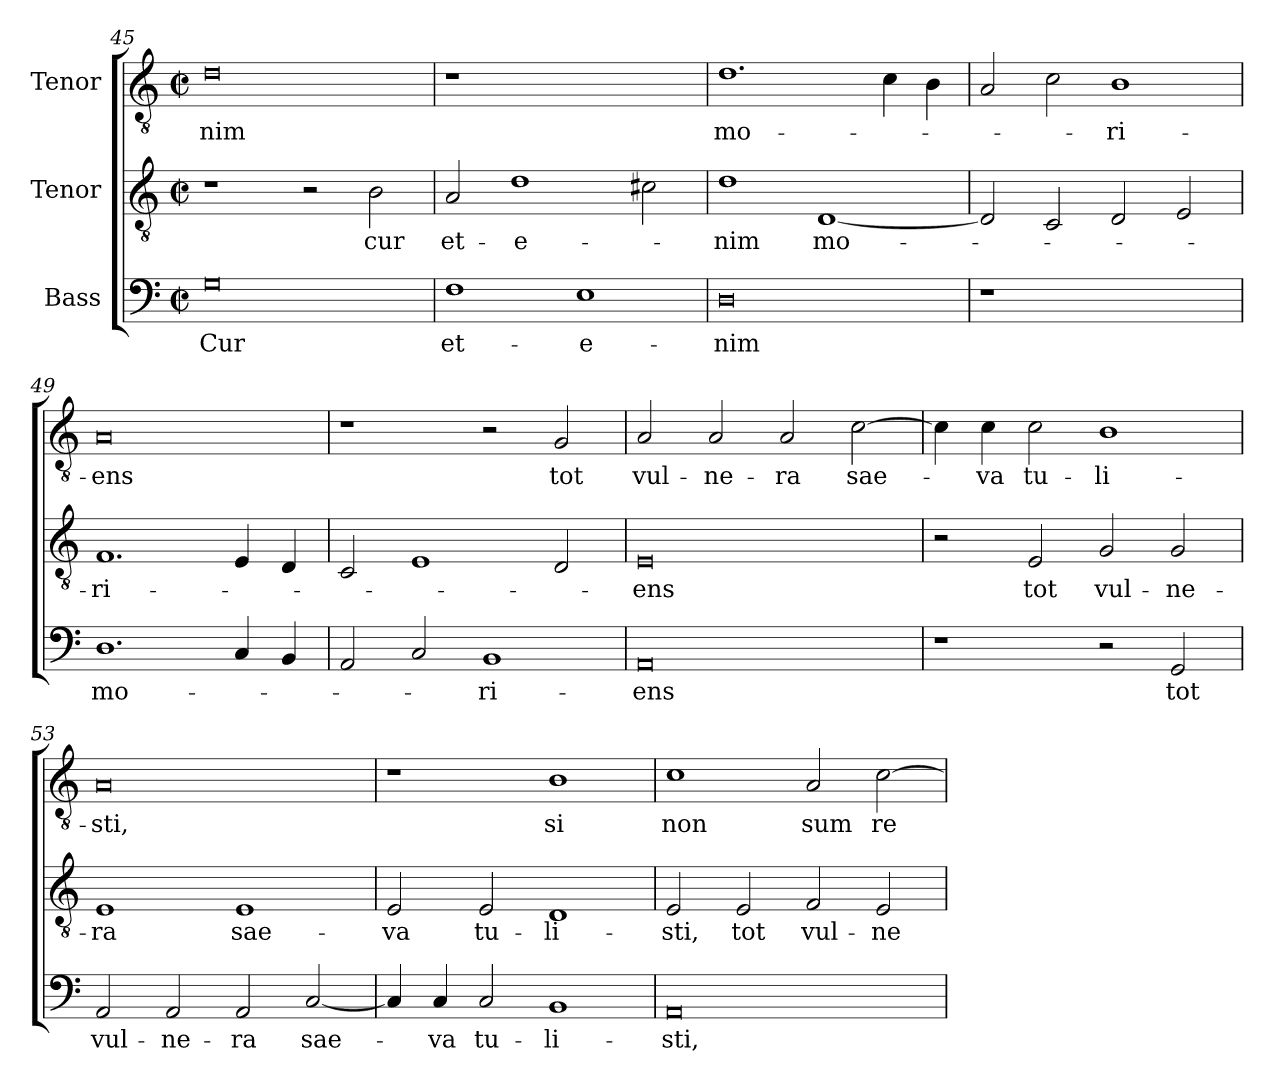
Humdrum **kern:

**kern	**text	**kern	**text	**kern	**text
*part3	*part3	*part2	*part2	*part1	*part1
*staff3	*staff3	*staff2	*staff2	*staff1	*staff1
*I"Bass	*	*I"Tenor	*	*I"Tenor	*
*clefF4	*	*clefGv2	*	*clefGv2	*
*	*	*ITrd7c12	*	*ITrd7c12	*
*k[]	*	*k[]	*	*k[]	*
*C:	*	*C:	*	*C:	*
*M2/2	*	*M2/2	*	*M2/2	*
*met(c|)	*	*met(c|)	*	*met(c|)	*
=45	=45	=45	=45	=45	=45
!	!LO:LY:b:color=#000000	!	!	!	!
!	!	!	!	!	!LO:LY:b:color=#000000
0Gi	Cur	1r	.	0Di	-nim
.	.	2r	.	.	.
!	!	!	!LO:LY:b:color=#000000	!	!
.	.	2BBi\	cur	.	.
=46	=46	=46	=46	=46	=46
!	!LO:LY:b:color=#000000	!	!	!	!
!	!	!	!LO:LY:b:color=#000000	!LO:N:vis=1	!
1Fi	et-	2AAi/	et-	1r	.
!	!	!	!LO:LY:b:color=#000000	!	!
.	.	1Di	-e-	.	.
!	!LO:LY:b:color=#000000	!	!	!	!
1Ei	-e-	.	.	1ryy	.
.	.	2C#Xi\	.	.	.
=47	=47	=47	=47	=47	=47
!	!LO:LY:b:color=#000000	!	!	!	!
!	!	!	!LO:LY:b:color=#000000	!	!
!	!	!	!	!	!LO:LY:b:color=#000000
0Di	-nim	1Di	-nim	1.Di	mo-
!	!	!	!LO:LY:b:color=#000000	!	!
.	.	[<1DDi	mo-	.	.
.	.	.	.	4Ci\	.
.	.	.	.	4BBi\	.
=48	=48	=48	=48	=48	=48
!LO:N:vis=1	!	!	!	!	!
1r	.	2DDi/]	.	2AAi/	.
.	.	2CCi/	.	2Ci\	.
!	!	!	!	!	!LO:LY:b:color=#000000
1ryy	.	2DDi/	.	1BBi	-ri-
.	.	2EEi/	.	.	.
=49	=49	=49	=49	=49	=49
!	!LO:LY:b:color=#000000	!	!	!	!
!	!	!	!LO:LY:b:color=#000000	!	!
!	!	!	!	!	!LO:LY:b:color=#000000
1.Di	mo-	1.FFi	-ri-	0AAi	-ens
4Ci/	.	4EEi/	.	.	.
4BBi/	.	4DDi/	.	.	.
!!LO:PB:g=z
=50	=50	=50	=50	=50	=50
2AAi/	.	2CCi/	.	1r	.
2Ci/	.	1EEi	.	.	.
!	!LO:LY:b:color=#000000	!	!	!	!
1BBi	-ri-	.	.	2r	.
!	!	!	!	!	!LO:LY:b:color=#000000
.	.	2DDi/	.	2GGi/	tot
=51	=51	=51	=51	=51	=51
!	!LO:LY:b:color=#000000	!	!	!	!
!	!	!	!LO:LY:b:color=#000000	!	!
!	!	!	!	!	!LO:LY:b:color=#000000
0AAi	-ens	0EEi	-ens	2AAi/	vul-
!	!	!	!	!	!LO:LY:b:color=#000000
.	.	.	.	2AAi/	-ne-
!	!	!	!	!	!LO:LY:b:color=#000000
.	.	.	.	2AAi/	-ra
!	!	!	!	!	!LO:LY:b:color=#000000
.	.	.	.	[>2Ci\	sae-
=52	=52	=52	=52	=52	=52
1r	.	2r	.	4Ci\]	.
!	!	!	!	!	!LO:LY:b:color=#000000
.	.	.	.	4Ci\	-va
!	!	!	!LO:LY:b:color=#000000	!	!
!	!	!	!	!	!LO:LY:b:color=#000000
.	.	2EEi/	tot	2Ci\	tu-
!	!	!	!LO:LY:b:color=#000000	!	!
!	!	!	!	!	!LO:LY:b:color=#000000
2r	.	2GGi/	vul-	1BBi	-li-
!	!LO:LY:b:color=#000000	!	!	!	!
!	!	!	!LO:LY:b:color=#000000	!	!
2GGi/	tot	2GGi/	-ne-	.	.
=53	=53	=53	=53	=53	=53
!	!LO:LY:b:color=#000000	!	!	!	!
!	!	!	!LO:LY:b:color=#000000	!	!
!	!	!	!	!	!LO:LY:b:color=#000000
2AAi/	vul-	1EEi	-ra	0AAi	-sti,
!	!LO:LY:b:color=#000000	!	!	!	!
2AAi/	-ne-	.	.	.	.
!	!LO:LY:b:color=#000000	!	!	!	!
!	!	!	!LO:LY:b:color=#000000	!	!
2AAi/	-ra	1EEi	sae-	.	.
!	!LO:LY:b:color=#000000	!	!	!	!
[<2Ci/	sae-	.	.	.	.
=54	=54	=54	=54	=54	=54
!	!	!	!LO:LY:b:color=#000000	!	!
4Ci/]	.	2EEi/	-va	1r	.
!	!LO:LY:b:color=#000000	!	!	!	!
4Ci/	-va	.	.	.	.
!	!LO:LY:b:color=#000000	!	!	!	!
!	!	!	!LO:LY:b:color=#000000	!	!
2Ci/	tu-	2EEi/	tu-	.	.
!	!LO:LY:b:color=#000000	!	!	!	!
!	!	!	!LO:LY:b:color=#000000	!	!
!	!	!	!	!	!LO:LY:b:color=#000000
1BBi	-li-	1DDi	-li-	1BBi	si
=55	=55	=55	=55	=55	=55
!	!LO:LY:b:color=#000000	!	!	!	!
!	!	!	!LO:LY:b:color=#000000	!	!
!	!	!	!	!	!LO:LY:b:color=#000000
0AAi	-sti,	2EEi/	-sti,	1Ci	non
!	!	!	!LO:LY:b:color=#000000	!	!
.	.	2EEi/	tot	.	.
!	!	!	!LO:LY:b:color=#000000	!	!
!	!	!	!	!	!LO:LY:b:color=#000000
.	.	2FFi/	vul-	2AAi/	sum
!	!	!	!LO:LY:b:color=#000000	!	!
!	!	!	!	!	!LO:LY:b:color=#000000
.	.	2EEi/	-ne-	[>2Ci\	re-
=	=	=	=	=	=
*-	*-	*-	*-	*-	*-
